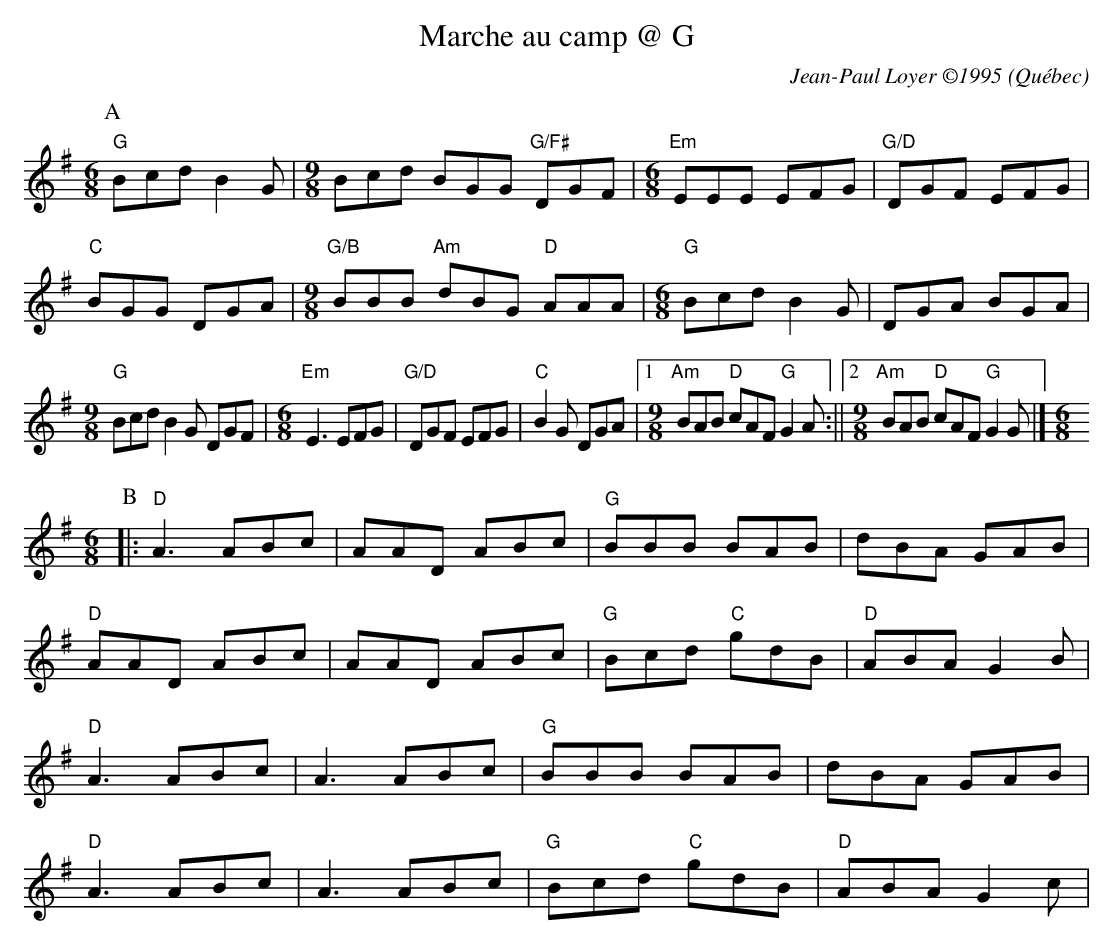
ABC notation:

X:1
T:Marche au camp @ G
C:Jean-Paul Loyer ©1995
O:Québec
M:6/8
L:1/8
K:Gmaj
P:A
"G" Bcd B2 G |[M:9/8] Bcd BGG "G/F#" DGF |[M:6/8] "Em" EEE EFG | "G/D" DGF EFG |
"C" BGG DGA | [M:9/8] "G/B" BBB "Am" dBG "D" AAA | [M:6/8] "G" Bcd B2G | DGA BGA |
[M:9/8] "G" Bcd B2G DGF | [M:6/8] "Em" E3 EFG | "G/D" DGF EFG | "C" B2G DGA |1 [M:9/8] "Am" BAB "D" cAF "G" G2 A :||2 [M:9/8] "Am" BAB "D" cAF "G" G2 G |][M:6/8]
P:B
|:"D" A3 ABc | AAD ABc |"G" BBB BAB | dBA GAB |
"D" AAD ABc | AAD ABc | "G "Bcd "C" gdB | "D" ABA G2 B |
"D" A3 ABc | A3 ABc |"G" BBB BAB | dBA GAB |
"D" A3 ABc | A3 ABc | "G "Bcd "C" gdB | "D" ABA G2 c |
